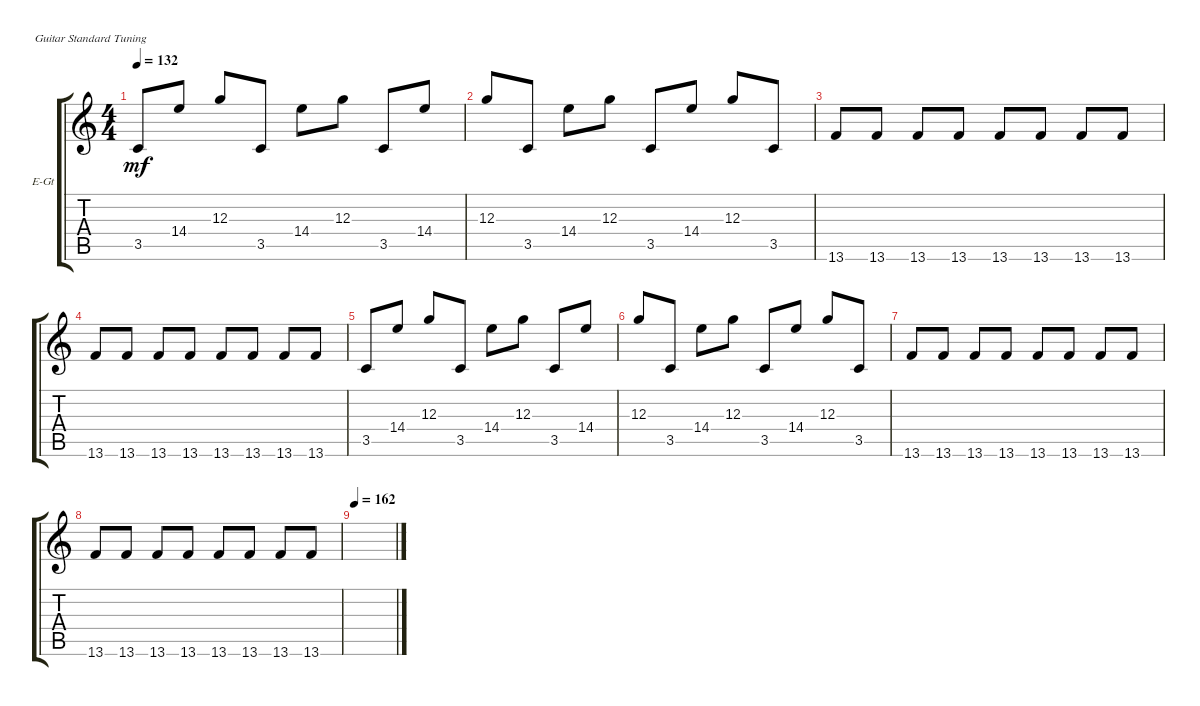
\defaultSystemsLayout 4
\bracketExtendMode groupsimilarinstruments
\firstSystemTrackNameOrientation horizontal
\otherSystemsTrackNameOrientation horizontal
\track ("Guitar 1 (Main)" "E-Gt") {instrument electricguitarclean}
\staff {score tabs}
\tuning (E4 B3 G3 D3 A2 E2)
\ts (4 4)
\tempo 132
\clef g2
\ks c
3.5.8{dy mf} 14.4.8 12.3.8 3.5.8 14.4.8 12.3.8 3.5.8 14.4.8 |
12.3.8 3.5.8 14.4.8 12.3.8 3.5.8 14.4.8 12.3.8 3.5.8 |
13.6.8 13.6.8 13.6.8 13.6.8 13.6.8 13.6.8 13.6.8 13.6.8 |
13.6.8 13.6.8 13.6.8 13.6.8 13.6.8 13.6.8 13.6.8 13.6.8 |
3.5.8 14.4.8 12.3.8 3.5.8 14.4.8 12.3.8 3.5.8 14.4.8 |
12.3.8 3.5.8 14.4.8 12.3.8 3.5.8 14.4.8 12.3.8 3.5.8 |
13.6.8 13.6.8 13.6.8 13.6.8 13.6.8 13.6.8 13.6.8 13.6.8 |
13.6.8 13.6.8 13.6.8 13.6.8 13.6.8 13.6.8 13.6.8 13.6.8 |
\tempo 162
